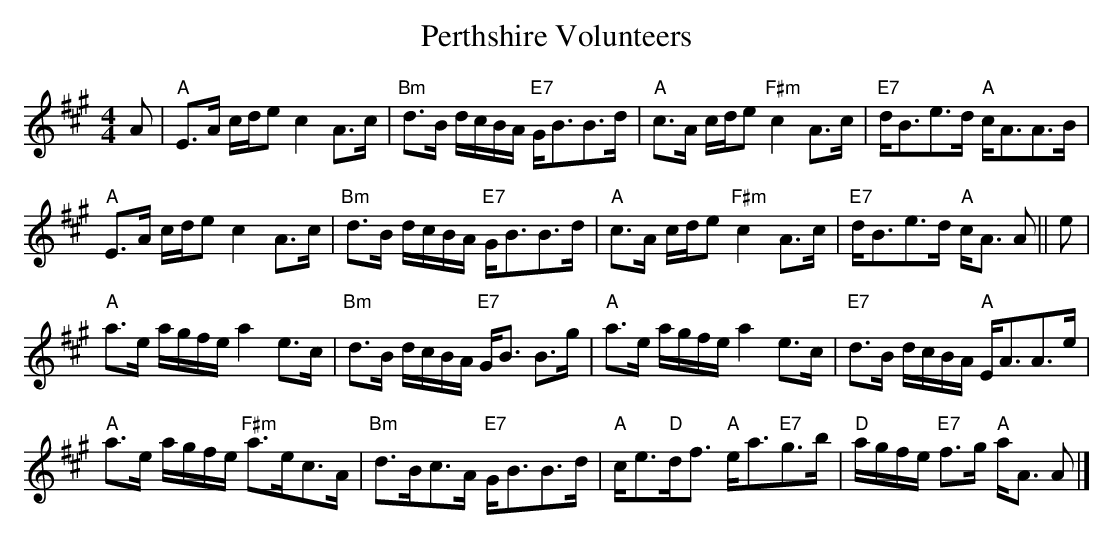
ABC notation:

X:1
T:Perthshire Volunteers
M:4/4
Q:110
K:A
A|\
"A"E>A c/d/e c2A>c| "Bm"d>B d/c/B/A/ "E7"G<BB>d| "A"c>A c/d/e "F#m"c2 A>c| "E7"d<Be>d "A"c<AA>B|
"A"E>A c/d/e c2A>c| "Bm"d>B d/c/B/A/ "E7"G<BB>d| "A"c>A c/d/e "F#m"c2 A>c| "E7"d<Be>d "A"c<A A||e|
"A"a>e a/g/f/e/ a2e>c| "Bm"d>B d/c/B/A/ "E7"G<B B>g| "A" a>e a/g/f/e/ a2 e>c| "E7"d>B d/c/B/A/ "A"E<AA>e|
"A"a>e a/g/f/e/ "F#m"a>ec>A| "Bm"d>Bc>A "E7"G<BB>d| "A"c<e"D"d<f "A"e<a"E7"g>b| "D"a/g/f/e/ "E7"f>g "A"a<A A|]
